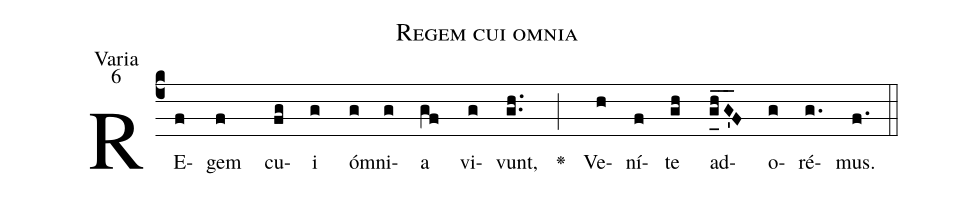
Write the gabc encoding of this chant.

name:Regem cui omnia;
office-part:Varia;
mode:6;
%%
(c4) RE(f)gem(f) cu(fg)i(g) ó(g)mni(g)a(gf) vi(g)vunt,(gh..) <v>\greheightstar</v>(;) Ve(h)ní(f)te(gh) ad(g_[uh:l]h_G'_F)o(g)ré(g.)mus.(f.) (::) (z)
